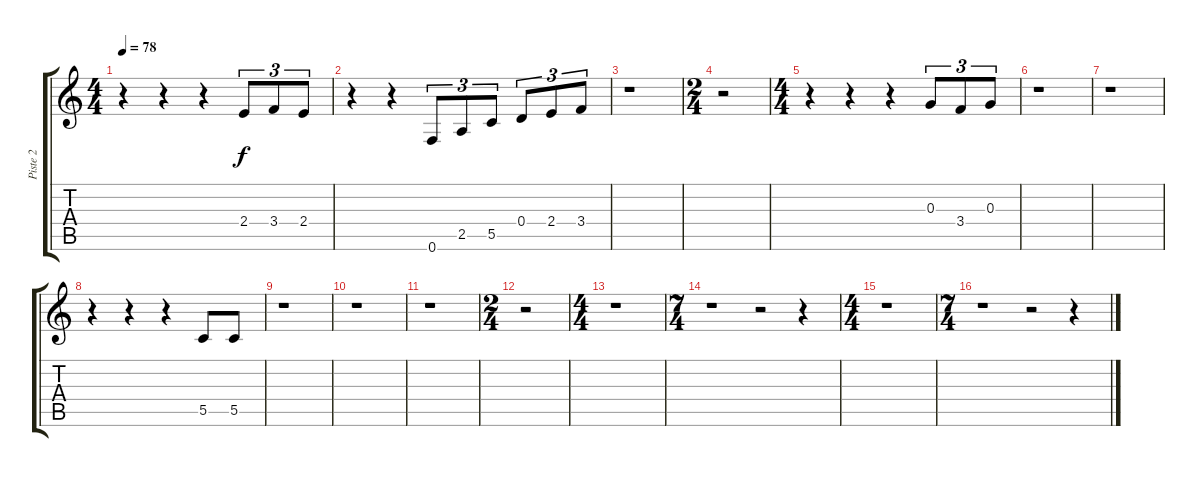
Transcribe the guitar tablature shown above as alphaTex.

\track ("Piste 2" "Piste 2") {instrument acousticguitarnylon}
\staff {score tabs}
\tuning (E4 B3 G3 D3 G2 F2) {hide}
\ts (4 4)
\tempo 78
\clef g2
\ks c
r.4{dy f} r.4 r.4 2.4.8{tu (3 2)} 3.4.8{tu (3 2)} 2.4.8{tu (3 2)} |
r.4 r.4 0.6.8{tu (3 2)} 2.5.8{tu (3 2)} 5.5.8{tu (3 2)} 0.4.8{tu (3 2)} 2.4.8{tu (3 2)} 3.4.8{tu (3 2)} |
r.1 |
\ts (2 4)
r.2 |
\ts (4 4)
r.4 r.4 r.4 0.3.8{tu (3 2)} 3.4.8{tu (3 2)} 0.3.8{tu (3 2)} |
r.1 |
r.1 |
r.4 r.4 r.4 5.5.8 5.5.8 |
r.1 |
r.1 |
r.1 |
\ts (2 4)
r.2 |
\ts (4 4)
r.1 |
\ts (7 4)
r.1 r.2 r.4 |
\ts (4 4)
r.1 |
\ts (7 4)
r.1 r.2 r.4
